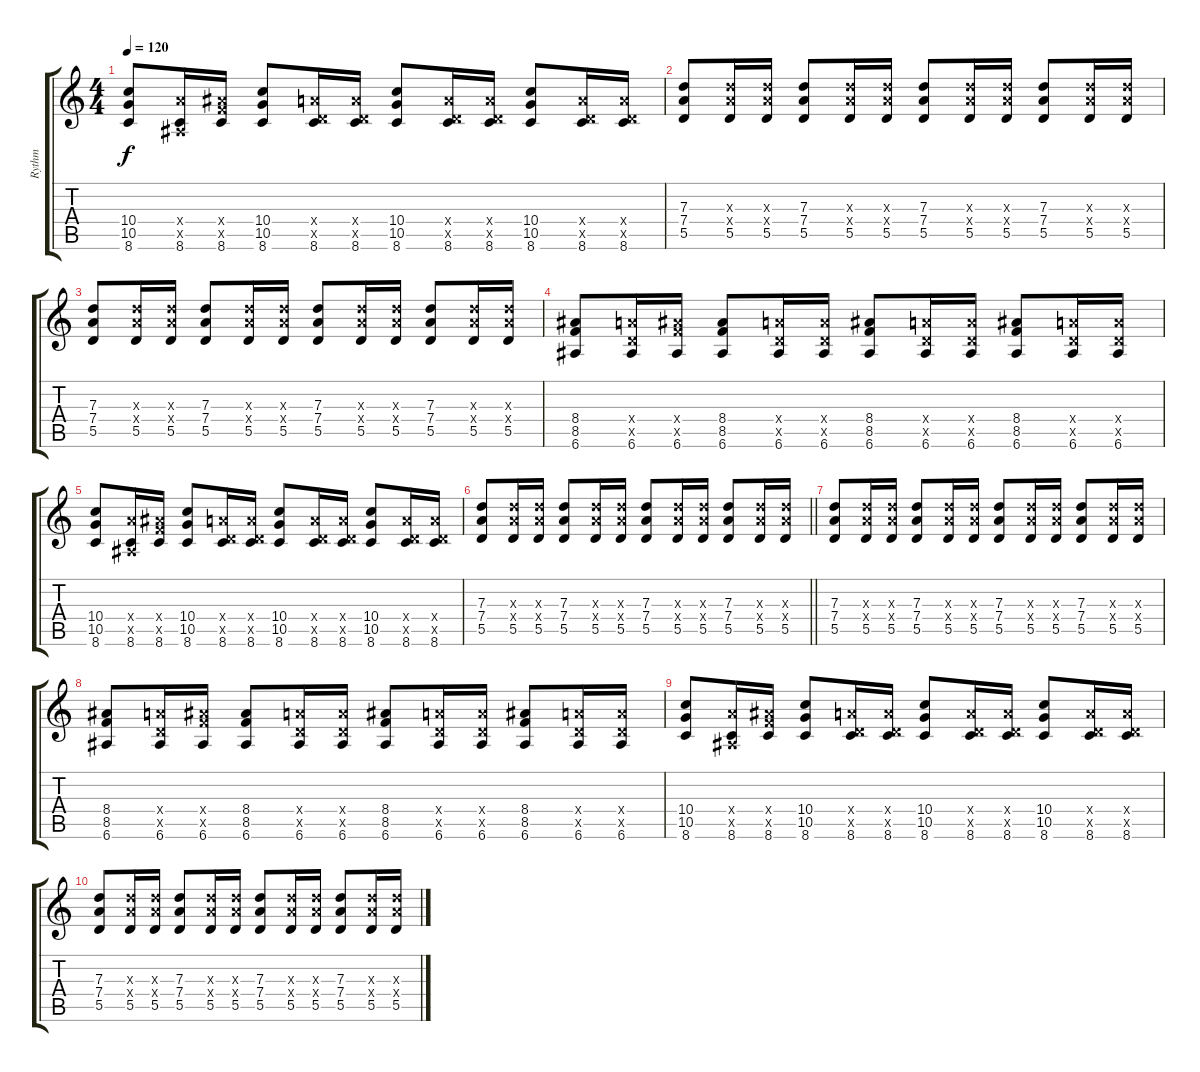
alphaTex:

\track ("Rythm" "Rythm") {instrument distortionguitar}
\staff {score tabs}
\tuning (E4 B3 G3 D3 A2 E2) {hide}
\ts (4 4)
\tempo 120
\clef g2
\ks c
(10.4 10.5 8.6).8{dy f} (7.4{x} 1.5{x} 8.6).16 (8.4{x} 8.5{x} 8.6).16 (10.4 10.5 8.6).8 (7.4{x} 5.5{x} 8.6).16 (7.4{x} 5.5{x} 8.6).16 (10.4 10.5 8.6).8 (7.4{x} 5.5{x} 8.6).16 (7.4{x} 5.5{x} 8.6).16 (10.4 10.5 8.6).8 (7.4{x} 5.5{x} 8.6).16 (7.4{x} 5.5{x} 8.6).16 |
(7.3 7.4 5.5).8 (7.3{x} 7.4{x} 5.5).16 (7.3{x} 7.4{x} 5.5).16 (7.3 7.4 5.5).8 (7.3{x} 7.4{x} 5.5).16 (7.3{x} 7.4{x} 5.5).16 (7.3 7.4 5.5).8 (7.3{x} 7.4{x} 5.5).16 (7.3{x} 7.4{x} 5.5).16 (7.3 7.4 5.5).8 (7.3{x} 7.4{x} 5.5).16 (7.3{x} 7.4{x} 5.5).16 |
(7.3 7.4 5.5).8 (7.3{x} 7.4{x} 5.5).16 (7.3{x} 7.4{x} 5.5).16 (7.3 7.4 5.5).8 (7.3{x} 7.4{x} 5.5).16 (7.3{x} 7.4{x} 5.5).16 (7.3 7.4 5.5).8 (7.3{x} 7.4{x} 5.5).16 (7.3{x} 7.4{x} 5.5).16 (7.3 7.4 5.5).8 (7.3{x} 7.4{x} 5.5).16 (7.3{x} 7.4{x} 5.5).16 |
(8.4 8.5 6.6).8 (7.4{x} 5.5{x} 6.6).16 (8.4{x} 8.5{x} 6.6).16 (8.4 8.5 6.6).8 (7.4{x} 5.5{x} 6.6).16 (7.4{x} 5.5{x} 6.6).16 (8.4 8.5 6.6).8 (7.4{x} 5.5{x} 6.6).16 (7.4{x} 5.5{x} 6.6).16 (8.4 8.5 6.6).8 (7.4{x} 5.5{x} 6.6).16 (7.4{x} 5.5{x} 6.6).16 |
(10.4 10.5 8.6).8 (7.4{x} 1.5{x} 8.6).16 (8.4{x} 8.5{x} 8.6).16 (10.4 10.5 8.6).8 (7.4{x} 5.5{x} 8.6).16 (7.4{x} 5.5{x} 8.6).16 (10.4 10.5 8.6).8 (7.4{x} 5.5{x} 8.6).16 (7.4{x} 5.5{x} 8.6).16 (10.4 10.5 8.6).8 (7.4{x} 5.5{x} 8.6).16 (7.4{x} 5.5{x} 8.6).16 |
\barLineRight lightlight
(7.3 7.4 5.5).8 (7.3{x} 7.4{x} 5.5).16 (7.3{x} 7.4{x} 5.5).16 (7.3 7.4 5.5).8 (7.3{x} 7.4{x} 5.5).16 (7.3{x} 7.4{x} 5.5).16 (7.3 7.4 5.5).8 (7.3{x} 7.4{x} 5.5).16 (7.3{x} 7.4{x} 5.5).16 (7.3 7.4 5.5).8 (7.3{x} 7.4{x} 5.5).16 (7.3{x} 7.4{x} 5.5).16 |
(7.3 7.4 5.5).8 (7.3{x} 7.4{x} 5.5).16 (7.3{x} 7.4{x} 5.5).16 (7.3 7.4 5.5).8 (7.3{x} 7.4{x} 5.5).16 (7.3{x} 7.4{x} 5.5).16 (7.3 7.4 5.5).8 (7.3{x} 7.4{x} 5.5).16 (7.3{x} 7.4{x} 5.5).16 (7.3 7.4 5.5).8 (7.3{x} 7.4{x} 5.5).16 (7.3{x} 7.4{x} 5.5).16 |
(8.4 8.5 6.6).8 (7.4{x} 5.5{x} 6.6).16 (8.4{x} 8.5{x} 6.6).16 (8.4 8.5 6.6).8 (7.4{x} 5.5{x} 6.6).16 (7.4{x} 5.5{x} 6.6).16 (8.4 8.5 6.6).8 (7.4{x} 5.5{x} 6.6).16 (7.4{x} 5.5{x} 6.6).16 (8.4 8.5 6.6).8 (7.4{x} 5.5{x} 6.6).16 (7.4{x} 5.5{x} 6.6).16 |
(10.4 10.5 8.6).8 (7.4{x} 1.5{x} 8.6).16 (8.4{x} 8.5{x} 8.6).16 (10.4 10.5 8.6).8 (7.4{x} 5.5{x} 8.6).16 (7.4{x} 5.5{x} 8.6).16 (10.4 10.5 8.6).8 (7.4{x} 5.5{x} 8.6).16 (7.4{x} 5.5{x} 8.6).16 (10.4 10.5 8.6).8 (7.4{x} 5.5{x} 8.6).16 (7.4{x} 5.5{x} 8.6).16 |
(7.3 7.4 5.5).8 (7.3{x} 7.4{x} 5.5).16 (7.3{x} 7.4{x} 5.5).16 (7.3 7.4 5.5).8 (7.3{x} 7.4{x} 5.5).16 (7.3{x} 7.4{x} 5.5).16 (7.3 7.4 5.5).8 (7.3{x} 7.4{x} 5.5).16 (7.3{x} 7.4{x} 5.5).16 (7.3 7.4 5.5).8 (7.3{x} 7.4{x} 5.5).16 (7.3{x} 7.4{x} 5.5).16
